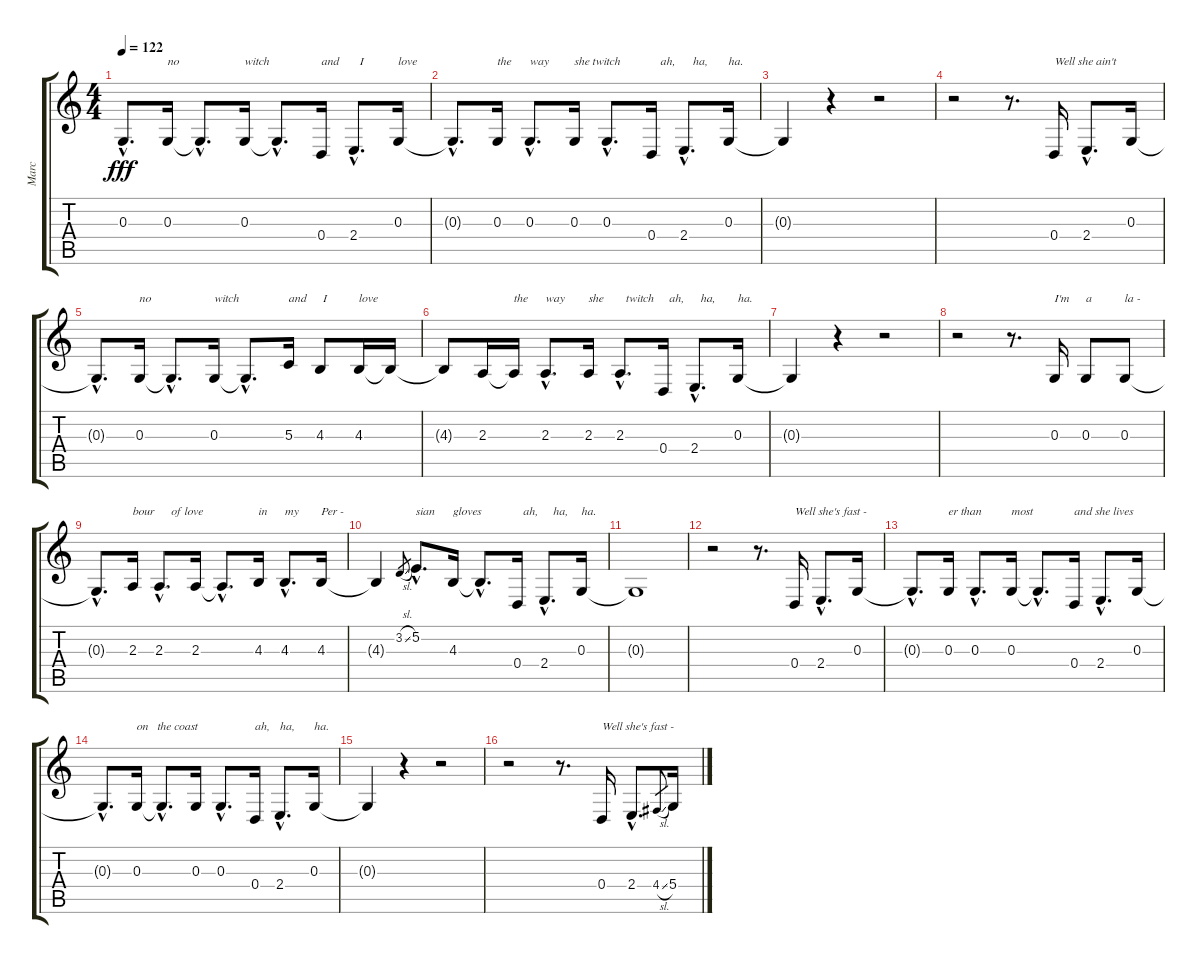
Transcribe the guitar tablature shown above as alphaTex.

\track ("Marc" "Marc") {instrument altosax}
\staff {score tabs}
\tuning (E4 B3 G3 D3 A2 E2) {hide}
\ts (4 4)
\tempo 122
\clef g2
\ks c
0.3{hac t}.8{d txt " " dy fff} 0.3.16{txt "no"} 0.3{hac t}.8{d txt " "} 0.3.16{txt "witch"} 0.3{hac t}.8{d} 0.4.16{txt "and"} 2.4{hac}.8{d txt "  I"} 0.3.16{txt "love"} |
0.3{hac t}.8{d} 0.3.16{txt "the"} 0.3{hac}.8{d txt "way"} 0.3.16{txt "she twitch"} 0.3{hac}.8{d txt " "} 0.4.16{txt "   ah,"} 2.4{hac}.8{d txt "   ha,"} 0.3.16{txt "ha."} |
0.3{t}.4 r.4 r.2 |
r.2 r.8{d} 0.4.16{txt "Well she ain't"} 2.4{hac}.8{d} 0.3.16 |
0.3{hac t}.8{d txt " "} 0.3.16{txt "no"} 0.3{hac t}.8{d txt " "} 0.3.16{txt "witch"} 0.3{hac t}.8{d} 5.3.16{txt "and"} 4.3.8{txt " I"} 4.3.16{txt "love"} 4.3{t}.16{txt " "} |
4.3{t}.8 2.3.16{txt " "} 2.3{t}.16{txt "the"} 2.3{hac}.8{d txt "way"} 2.3.16{txt "she"} 2.3{hac}.8{d txt "  twitch"} 0.4.16{txt "  ah,"} 2.4{hac}.8{d txt "  ha,"} 0.3.16{txt "ha."} |
0.3{t}.4 r.4 r.2 |
r.2 r.8{d} 0.3.16{txt "I'm"} 0.3.8{txt "a"} 0.3.8{txt "la -"} |
0.3{hac t}.8{d txt " "} 2.3.16{txt "bour"} 2.3{hac}.8{d txt "    of love"} 2.3.16{txt " "} 2.3{hac t}.8{d} 4.3.16{txt "in"} 4.3{hac}.8{d txt "my"} 4.3.16{txt "Per -"} |
4.3{t}.4 3.2{sl}.8{gr} 5.2{hac}.8{d txt "sian"} 4.3.16{txt "gloves"} 4.3{hac t}.8{d} 0.4.16{txt "  ah,"} 2.4{hac}.8{d txt "   ha,"} 0.3.16{txt "ha."} |
0.3{t}.1 |
r.2 r.8{d} 0.4.16{txt "Well she's fast -"} 2.4{hac}.8{d} 0.3.16 |
0.3{hac t}.8{d txt " "} 0.3.16{txt "er than"} 0.3{hac}.8{d txt " "} 0.3.16{txt "most"} 0.3{hac t}.8{d} 0.4.16{txt "and she lives "} 2.4{hac}.8{d} 0.3.16 |
0.3{hac t}.8{d} 0.3.16{txt "on   the coast"} 0.3{hac t}.8{d txt " "} 0.3.16{txt " "} 0.3{hac}.8{d} 0.4.16{txt "ah,"} 2.4{hac}.8{d txt "ha,"} 0.3.16{txt "ha."} |
0.3{t}.4 r.4 r.2 |
r.2 r.8{d} 0.4.16{txt "Well she's fast -"} 2.4{hac}.8{d} 4.4{sl}.8{gr} 5.4.16
